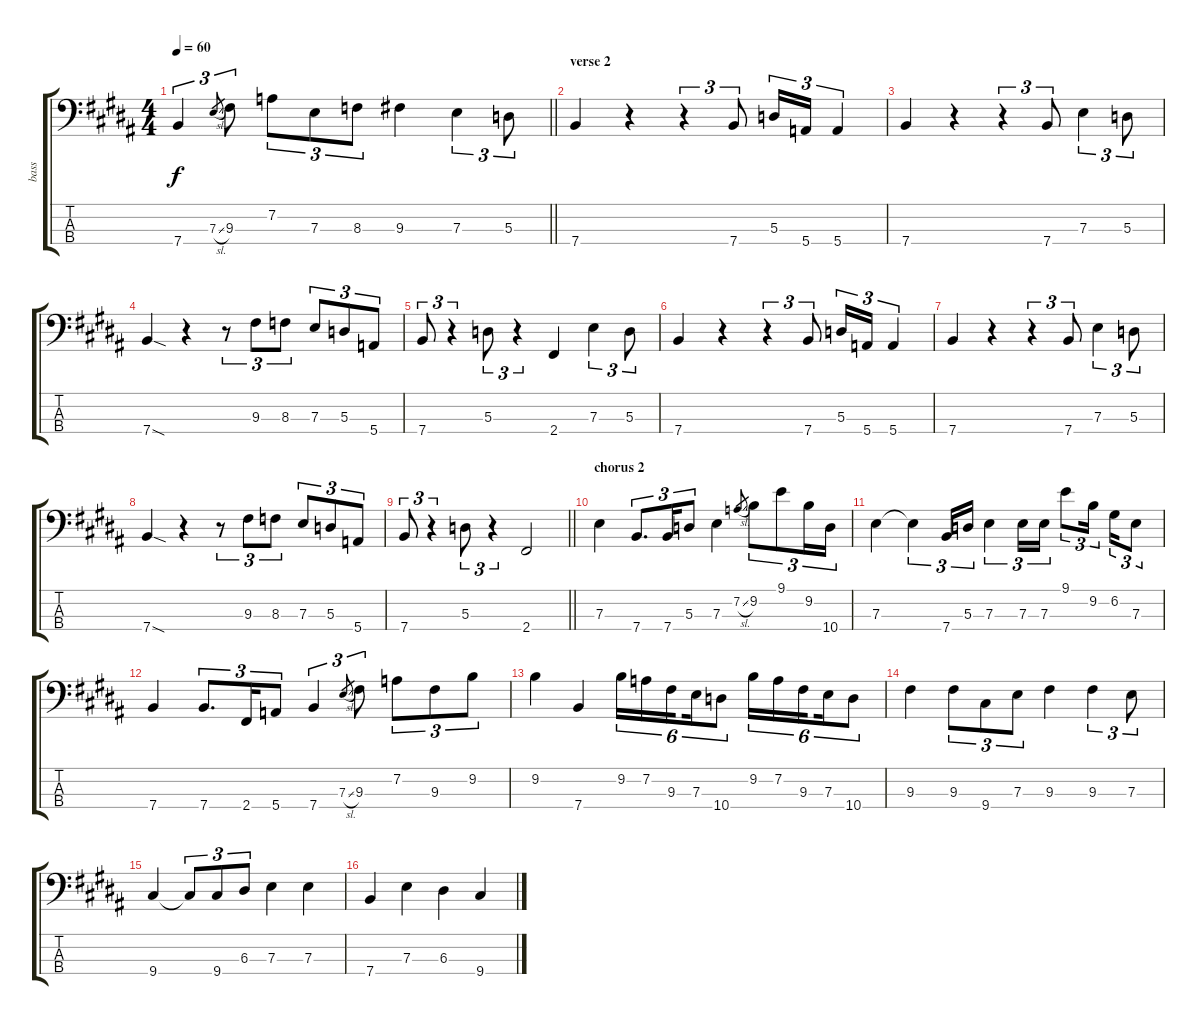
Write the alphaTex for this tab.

\track ("bass" "bass") {instrument electricbassfinger}
\staff {score tabs}
\tuning (G2 D2 A1 E1) {hide}
\ts (4 4)
\tempo 60
\clef f4
\barLineRight lightlight
\ks b
7.4.4{tu (3 2) dy f} 7.3{sl}.8{gr} 9.3.8{tu (3 2)} 7.2.8{tu (3 2)} 7.3.8{tu (3 2)} 8.3.8{tu (3 2)} 9.3.4 7.3.4{tu (3 2)} 5.3.8{tu (3 2)} |
\section ("" "verse 2")
7.4.4 r.4 r.4{tu (3 2)} 7.4.8{tu (3 2)} 5.3.16{tu (3 2)} 5.4.16{tu (3 2)} 5.4.4{tu (3 2)} |
7.4.4 r.4 r.4{tu (3 2)} 7.4.8{tu (3 2)} 7.3.4{tu (3 2)} 5.3.8{tu (3 2)} |
7.4{sod}.4 r.4 r.8{tu (3 2)} 9.3.8{tu (3 2)} 8.3.8{tu (3 2)} 7.3.8{tu (3 2)} 5.3.8{tu (3 2)} 5.4.8{tu (3 2)} |
7.4.8{tu (3 2)} r.4{tu (3 2)} 5.3.8{tu (3 2)} r.4{tu (3 2)} 2.4.4 7.3.4{tu (3 2)} 5.3.8{tu (3 2)} |
7.4.4 r.4 r.4{tu (3 2)} 7.4.8{tu (3 2)} 5.3.16{tu (3 2)} 5.4.16{tu (3 2)} 5.4.4{tu (3 2)} |
7.4.4 r.4 r.4{tu (3 2)} 7.4.8{tu (3 2)} 7.3.4{tu (3 2)} 5.3.8{tu (3 2)} |
7.4{sod}.4 r.4 r.8{tu (3 2)} 9.3.8{tu (3 2)} 8.3.8{tu (3 2)} 7.3.8{tu (3 2)} 5.3.8{tu (3 2)} 5.4.8{tu (3 2)} |
\barLineRight lightlight
7.4.8{tu (3 2)} r.4{tu (3 2)} 5.3.8{tu (3 2)} r.4{tu (3 2)} 2.4.2 |
\section ("" "chorus 2")
7.3.4 7.4.8{d tu (3 2)} 7.4.16{tu (3 2)} 5.3.8{tu (3 2)} 7.3.4 7.2{sl}.8{gr} 9.2.8{tu (3 2)} 9.1.8{tu (3 2)} 9.2.16{tu (3 2)} 10.4.16{tu (3 2)} |
7.3.4 7.3{t}.4{tu (3 2)} 7.4.16{tu (3 2)} 5.3.16{tu (3 2)} 7.3.4{tu (3 2)} 7.3.16{tu (3 2)} 7.3.16{tu (3 2)} 9.1.8{tu (3 2)} 9.2.16{tu (3 2) beam splitsecondary} 6.2.16{tu (3 2)} 7.3.8{tu (3 2)} |
7.4.4 7.4.8{d tu (3 2)} 2.4.16{tu (3 2)} 5.4.8{tu (3 2)} 7.4.4{tu (3 2)} 7.3{sl}.8{gr} 9.3.8{tu (3 2)} 7.2.8{tu (3 2)} 9.3.8{tu (3 2)} 9.2.8{tu (3 2)} |
9.2.4 7.4.4 9.2.16{tu (6 4)} 7.2.16{tu (6 4)} 9.3.16{tu (6 4) beam splitsecondary} 7.3.16{tu (6 4)} 10.4.8{tu (6 4)} 9.2.16{tu (6 4)} 7.2.16{tu (6 4)} 9.3.16{tu (6 4) beam splitsecondary} 7.3.16{tu (6 4)} 10.4.8{tu (6 4)} |
9.3.4 9.3.8{tu (3 2)} 9.4.8{tu (3 2)} 7.3.8{tu (3 2)} 9.3.4 9.3.4{tu (3 2)} 7.3.8{tu (3 2)} |
9.4.4 9.4{t}.8{tu (3 2)} 9.4.8{tu (3 2)} 6.3.8{tu (3 2)} 7.3.4 7.3.4 |
7.4.4 7.3.4 6.3.4 9.4.4
